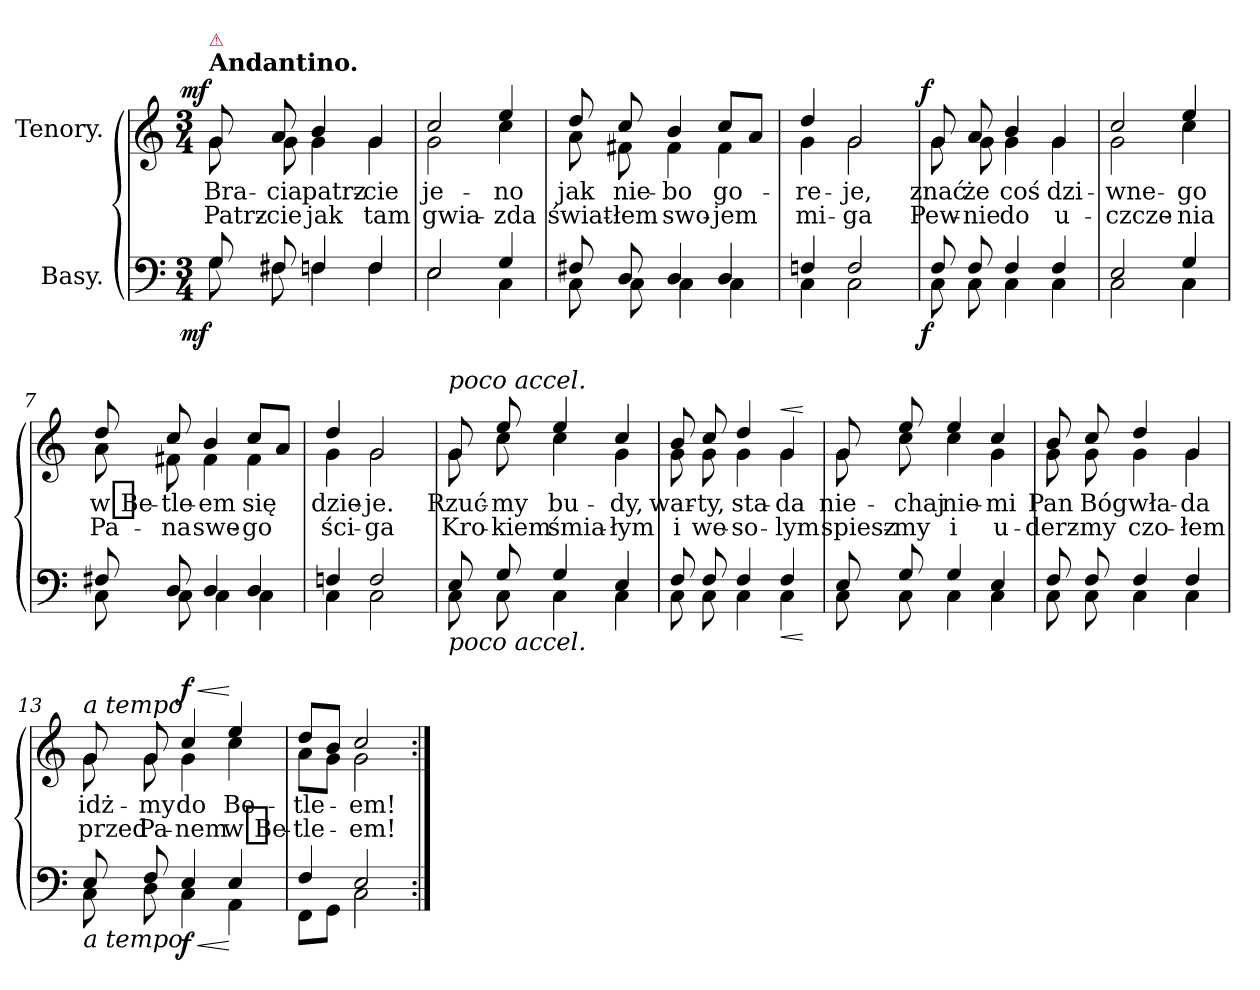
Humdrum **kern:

**kern	**dynam	**kern	**text	**text	**dynam
*part2	*part2	*part1	*part1	*part1	*part1
*staff2	*staff2	*staff1	*staff1	*staff1	*staff1
*I"Basy.	*	*I"Tenory.	*	*	*
*clefF4	*	*clefG2	*	*	*
*	*	*ITrd8c12	*	*	*
*k[]	*	*k[]	*	*	*
*C:	*	*C:	*	*	*
*M3/4	*	*M3/4	*	*	*
=1	=1	=1	=1	=1	=1
*^	*	*^	*	*	*
!	!	!	!LO:TX:a:B:t=Andantino.	!	!	!	!
!	!	!	!LO:TX:a:color=crimson:t=⚠	!	!	!	!
!	!	!LO:DY:b:rj	!	!	!	!	!LO:DY:a:rj
8G/	8G\	mf	8G/	8G\	Bra-	Patrz-	mf
8F#X/	8F#X\	.	8A/	8G\	-cia	-cie	.
4Fn/	4F\	.	4B/	4G\	patrz-	jak	.
4F/	4F\	.	4G/	4G\	-cie	tam	.
=2	=2	=2	=2	=2	=2	=2	=2
2E/	2E\	.	2c/	2G\	je-	gwia-	.
4G/	4C\	.	4e/	4c\	-no	-zda	.
=3	=3	=3	=3	=3	=3	=3	=3
8F#X/	8C\	.	8d/	8A\	jak	świat-	.
8D/	8C\	.	8c/	8F#X\	nie-	-łem	.
4D/	4C\	.	4B/	4F#\	-bo	swo-	.
4D/	4C\	.	8c/L	4F#\	go-	-jem	.
.	.	.	8A/J	.	.	.	.
=4	=4	=4	=4	=4	=4	=4	=4
4Fn/	4C\	.	4d/	4G\	-re-	mi-	.
2F/	2C\	.	2G/	2G\	-je,	-ga	.
=5	=5	=5	=5	=5	=5	=5	=5
!	!	!LO:DY:b:rj	!	!	!	!	!LO:DY:a:rj
8F/	8C\	f	8G/	8G\	znać	Pew-	f
8F/	8C\	.	8A/	8G\	że	-nie	.
4F/	4C\	.	4B/	4G\	coś	do	.
4F/	4C\	.	4G/	4G\	dzi-	u-	.
=6	=6	=6	=6	=6	=6	=6	=6
2E/	2C\	.	2c/	2G\	-wne-	-czcze-	.
4G/	4C\	.	4e/	4c\	-go	-nia	.
=7	=7	=7	=7	=7	=7	=7	=7
8F#X/	8C\	.	8d/	8A\	w Be-	Pa-	.
8D/	8C\	.	8c/	8F#X\	-tle-	-na	.
4D/	4C\	.	4B/	4F#\	-em	swe-	.
4D/	4C\	.	8c/L	4F#\	się	-go	.
.	.	.	8A/J	.	.	.	.
=8	=8	=8	=8	=8	=8	=8	=8
4Fn/	4C\	.	4d/	4G\	dzie-	ści-	.
2F/	2C\	.	2G/	2G\	-je.	-ga	.
=9	=9	=9	=9	=9	=9	=9	=9
!	!	!	!LO:TX:a:i:t=poco accel.	!	!	!	!
!LO:TX:b:i:t=poco accel.	!	!	!	!	!	!	!
8E/	8C\	.	8G/	8G\	Rzuć-	Kro-	.
8G/	8C\	.	8e/	8c\	-my	-kiem	.
4G/	4C\	.	4e/	4c\	bu-	śmia-	.
4E/	4C\	.	4c/	4G\	-dy,	-łym	.
=10	=10	=10	=10	=10	=10	=10	=10
8F/	8C\	.	8B/	8G\	war-	i	.
8F/	8C\	.	8c/	8G\	-ty,	we-	.
4F/	4C\	.	4d/	4G\	sta-	-so-	.
!	!	!LO:HP:b	!	!	!	!	!LO:HP:a
4F/	4C\	<	4G/	4G\	-da	-lym	<
*v	*v	*	*	*	*	*	*
*	*	*v	*v	*	*	*
.	[	.	.	.	[
=11	=11	=11	=11	=11	=11
*^	*	*^	*	*	*
8E/	8C\	.	8G/	8G\	nie-	spiesz-	.
8G/	8C\	.	8e/	8c\	-chaj	-my	.
4G/	4C\	.	4e/	4c\	nie-	i	.
4E/	4C\	.	4c/	4G\	-mi	u-	.
=12	=12	=12	=12	=12	=12	=12	=12
8F/	8C\	.	8B/	8G\	Pan	-derz-	.
8F/	8C\	.	8c/	8G\	Bóg	-my	.
4F/	4C\	.	4d/	4G\	wła-	czo-	.
4F/	4C\	.	4G/	4G\	-da	-łem	.
=13	=13	=13	=13	=13	=13	=13	=13
!	!	!	!LO:TX:a:i:t=a tempo	!	!	!	!
!LO:TX:b:i:t=a tempo	!	!	!	!	!	!	!
8E/	8C\	.	8G/	8G\	idż-	przed	.
8F/	8D\	.	8G/	8G\	-my	Pa-	.
!	!	!LO:HP:b	!	!	!	!	!LO:HP:a
!	!	!	!	!	!	!	!LO:DY:n=1:a
4E/	4C\	< f	4c/	4G\	do	-nem	< f
4E/	4AA\	[	4e/	4c\	Be-	w Be-	[
=14	=14	=14	=14	=14	=14	=14	=14
4F/	8FF\L	.	8d/L	8A\L	-tle-	-tle-	.
.	8GG\J	.	8B/J	8G\J	.	.	.
2E/	2C\	.	2c/	2G\	-em!	-em!	.
*v	*v	*	*	*	*	*	*
*	*	*v	*v	*	*	*
=:|!	=:|!	=:|!	=:|!	=:|!	=:|!
*-	*-	*-	*-	*-	*-
